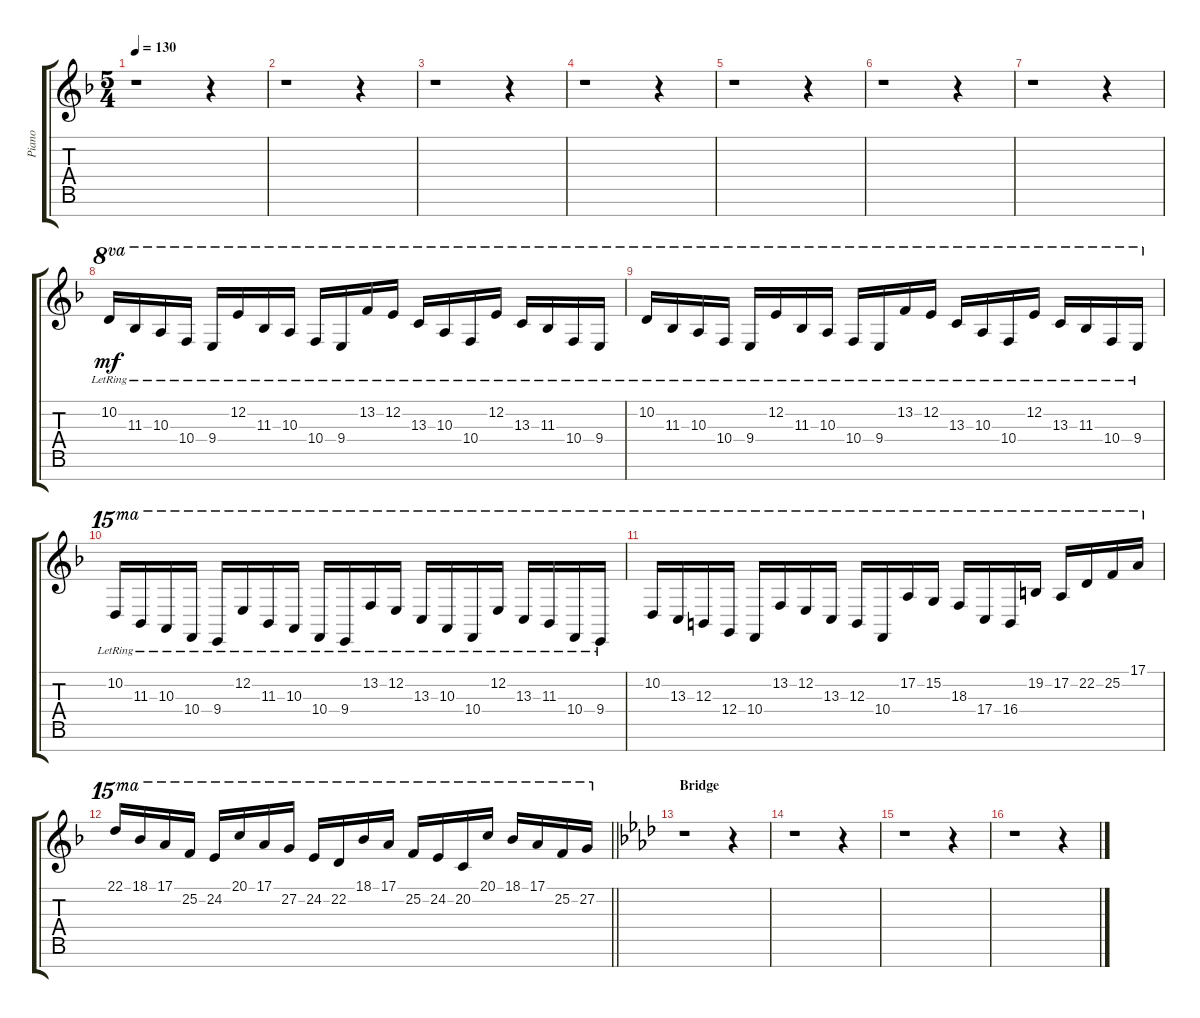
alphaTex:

\track ("Piano" "Piano") {instrument acousticgrandpiano}
\staff {score tabs}
\tuning (E5 E4 B3 G3 D3 A2 D2) {hide}
\ts (5 4)
\tempo 130
\clef g2
\ks f
r.1{dy mf} r.4 |
r.1 r.4 |
r.1 r.4 |
r.1 r.4 |
r.1 r.4 |
r.1 r.4 |
r.1 r.4 |
10.2{lr}.16{ot 8va} 11.3{lr}.16{ot 8va} 10.3{lr}.16{ot 8va} 10.4{lr}.16{ot 8va} 9.4{lr}.16{ot 8va} 12.2{lr}.16{ot 8va} 11.3{lr}.16{ot 8va} 10.3{lr}.16{ot 8va} 10.4{lr}.16{ot 8va} 9.4{lr}.16{ot 8va} 13.2{lr}.16{ot 8va} 12.2{lr}.16{ot 8va} 13.3{lr}.16{ot 8va} 10.3{lr}.16{ot 8va} 10.4{lr}.16{ot 8va} 12.2{lr}.16{ot 8va} 13.3{lr}.16{ot 8va} 11.3{lr}.16{ot 8va} 10.4{lr}.16{ot 8va} 9.4{lr}.16{ot 8va} |
10.2{lr}.16{ot 8va} 11.3{lr}.16{ot 8va} 10.3{lr}.16{ot 8va} 10.4{lr}.16{ot 8va} 9.4{lr}.16{ot 8va} 12.2{lr}.16{ot 8va} 11.3{lr}.16{ot 8va} 10.3{lr}.16{ot 8va} 10.4{lr}.16{ot 8va} 9.4{lr}.16{ot 8va} 13.2{lr}.16{ot 8va} 12.2{lr}.16{ot 8va} 13.3{lr}.16{ot 8va} 10.3{lr}.16{ot 8va} 10.4{lr}.16{ot 8va} 12.2{lr}.16{ot 8va} 13.3{lr}.16{ot 8va} 11.3{lr}.16{ot 8va} 10.4{lr}.16{ot 8va} 9.4{lr}.16{ot 8va} |
10.2{lr}.16{ot 15ma} 11.3{lr}.16{ot 15ma} 10.3{lr}.16{ot 15ma} 10.4{lr}.16{ot 15ma} 9.4{lr}.16{ot 15ma} 12.2{lr}.16{ot 15ma} 11.3{lr}.16{ot 15ma} 10.3{lr}.16{ot 15ma} 10.4{lr}.16{ot 15ma} 9.4{lr}.16{ot 15ma} 13.2{lr}.16{ot 15ma} 12.2{lr}.16{ot 15ma} 13.3{lr}.16{ot 15ma} 10.3{lr}.16{ot 15ma} 10.4{lr}.16{ot 15ma} 12.2{lr}.16{ot 15ma} 13.3{lr}.16{ot 15ma} 11.3{lr}.16{ot 15ma} 10.4{lr}.16{ot 15ma} 9.4{lr}.16{ot 15ma} |
10.2.16{ot 15ma} 13.3.16{ot 15ma} 12.3.16{ot 15ma} 12.4.16{ot 15ma} 10.4.16{ot 15ma} 13.2.16{ot 15ma} 12.2.16{ot 15ma} 13.3.16{ot 15ma} 12.3.16{ot 15ma} 10.4.16{ot 15ma} 17.2.16{ot 15ma} 15.2.16{ot 15ma} 18.3.16{ot 15ma} 17.4.16{ot 15ma} 16.4.16{ot 15ma} 19.2.16{ot 15ma} 17.2.16{ot 15ma} 22.2.16{ot 15ma} 25.2.16{ot 15ma} 17.1.16{ot 15ma} |
\barLineRight lightlight
22.1.16{ot 15ma} 18.1.16{ot 15ma} 17.1.16{ot 15ma} 25.2.16{ot 15ma} 24.2.16{ot 15ma} 20.1.16{ot 15ma} 17.1.16{ot 15ma} 27.2.16{ot 15ma} 24.2.16{ot 15ma} 22.2.16{ot 15ma} 18.1.16{ot 15ma} 17.1.16{ot 15ma} 25.2.16{ot 15ma} 24.2.16{ot 15ma} 20.2.16{ot 15ma} 20.1.16{ot 15ma} 18.1.16{ot 15ma} 17.1.16{ot 15ma} 25.2.16{ot 15ma} 27.2.16{ot 15ma} |
\section ("" "Bridge")
\ks ab
r.1 r.4 |
r.1 r.4 |
r.1 r.4 |
r.1 r.4
